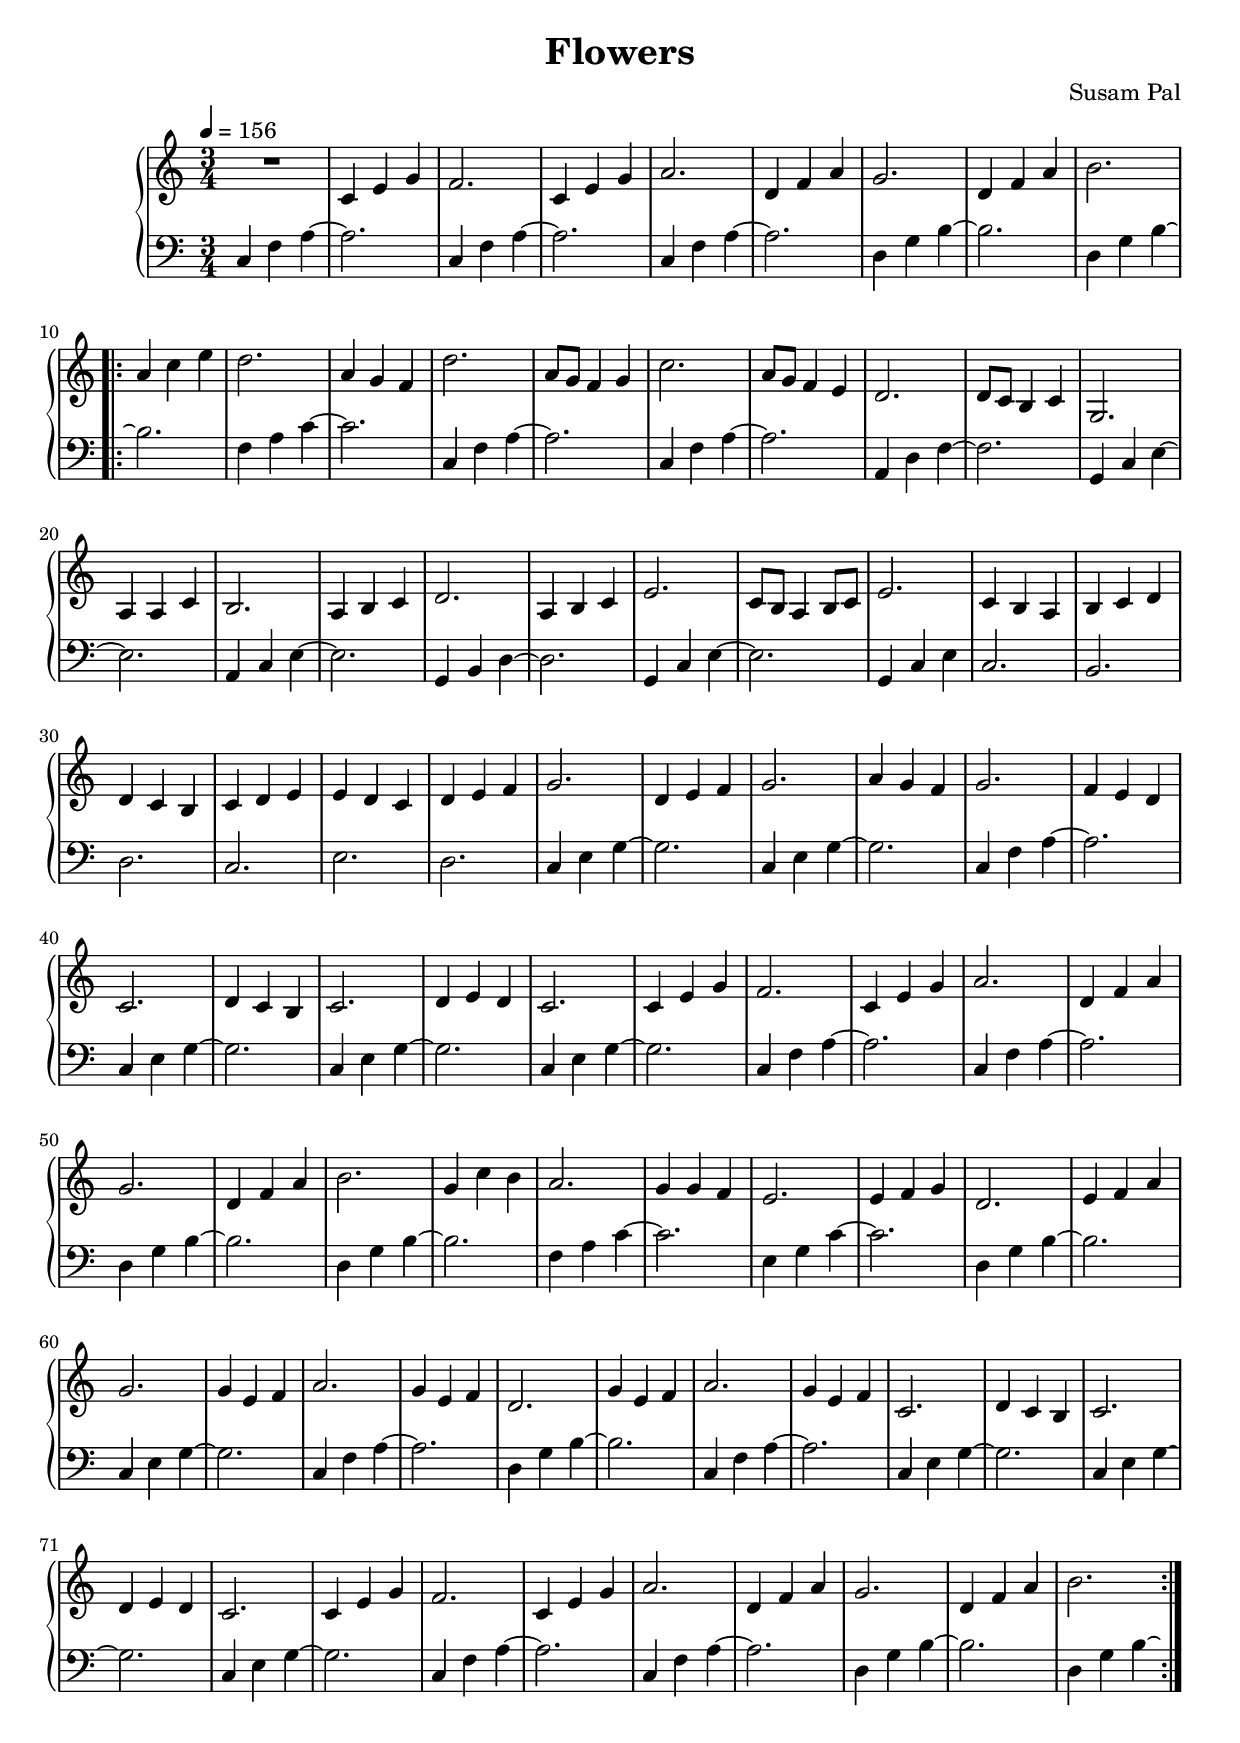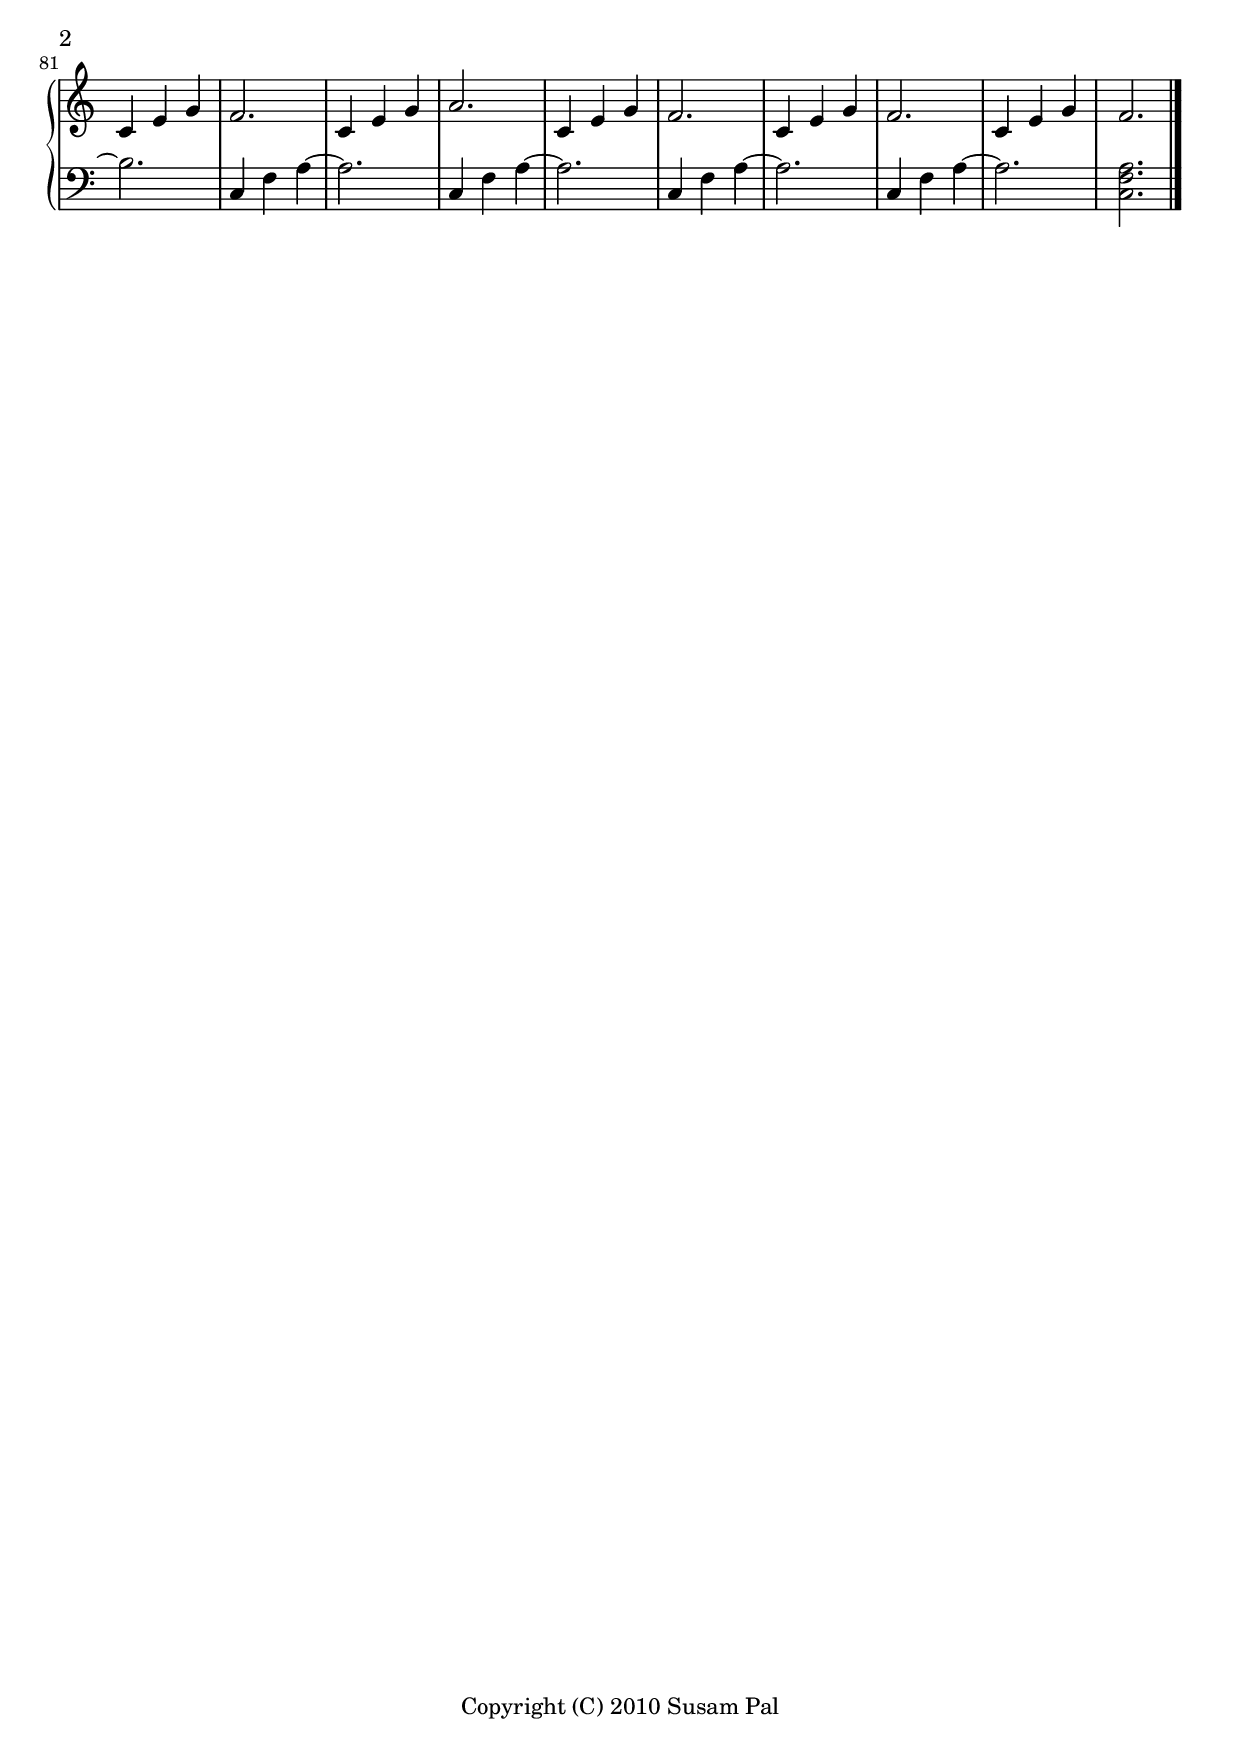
\version "2.12.3"
\pointAndClickOff

\header {
    title = "Flowers"
    composer = "Susam Pal"
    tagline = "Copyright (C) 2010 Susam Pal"
}

% ---- LEFT HAND -----
introMajors = \relative c {
    c4 f a~
    a2.
    c,4 f a~
    a2.
    c,4 f a~
    a2.
    d,4 g b~
    b2.
    d,4 g b~
}

riseAndFallChords = \relative c {
    b'2.
    f4 a c~
    c2.
    c,4 f a~
    a2.
    c,4 f a~
    a2.
    a,4 d f~
    f2.
    g,4 c e~
    e2.
    a,4 c e~
    e2.
    g,4 b d~
    d2.
    g,4 c e~
    e2.
    g,4 c e
}

riseMajors = \relative c {
    c2. b d c e d

    c4 e g~
    g2.
    c,4 e g~
    g2.
    c,4 f a~
    a2.
    c,4 e g~
}

bridgeMajors = \relative c {
    g'2.
    c,4 e g~
    g2.
    c,4 e g~
}

mainRiffMajors = \relative c {
    g'2.
    c,4 f a~
    a2.
    c,4 f a~
    a2.
    d,4 g b~
    b2.
    d,4 g b~
}

excitementMajors = \relative c {
    b'2.
    f4 a c~
    c2.
    e,4 g c~
    c2.
    d,4 g b~
    b2.
    c,4 e g~
    g2.
    c,4 f a~
    a2.
    d,4 g b~
    b2.
    c,4 f a~
    a2.
    c,4 e g~
}

outroMajors = \relative c {
    b'2.

    c,4 f a~
    a2.
    c,4 f a~
    a2.
    c,4 f a~
    a2.
    c,4 f a~
    a2.
    <c, f a>2.
}

% ---- RIGHT HAND ----

mainRiff = \relative c' {
    c4 e g
    f2.
    c4 e g
    a2.
    d,4 f a
    g2.
    d4 f a
    b2.
}

riseAndFall = \relative c'' {
    a4 c e
    d2.
    a4 g f
    d'2.
    a8 g f4 g
    c2.
    a8 g f4 e
    d2.
    d8 c b4 c
    g2.

    a4 a c
    b2.
    a4 b c
    d2.
    a4 b c
    e2.
    c8 b a4 b8 c
    e2.
}

rise = \relative c' {
    c4 b a
    b c d
    d c b
    c d e
    e d c
    d e f
    g2.
    d4 e f
    g2.
    a4 g f
    g2.
    f4 e d
    c2.
}

bridge = \relative c' {
    d4 c b
    c2.
    d4 e d
    c2.
}

excitement = \relative c'' {
    g4 c b
    a2.
    g4 g f
    e2.
    e4 f g
    d2.
    e4 f a
    g2.
    g4 e f
    a2.
    g4 e f
    d2.
    g4 e f
    a2.
    g4 e f
    c2.
}

outro = \relative c' {
    c4 e g
    f2.
    c4 e g
    a2.
    c,4 e g
    f2.
    c4 e g
    f2.
    c4 e g
    f2.
}

bass = {
    \set tieWaitForNote = ##t
    \introMajors
    \repeat volta 2 {
        \riseAndFallChords
        \riseMajors
        \bridgeMajors
        \mainRiffMajors
        \excitementMajors
        \bridgeMajors
        \mainRiffMajors
    }
    \outroMajors
    \bar "|."
}

treble = { 
    \set tieWaitForNote = ##t
    R2.
    \mainRiff
    \repeat volta 2 {
        \riseAndFall
        \rise
        \bridge
        \mainRiff
        \excitement
        \bridge
        \mainRiff
    }
    \outro
    \bar "|."
}

\score {
    \new PianoStaff <<
        \new Staff {
            \time 3/4
            \tempo 4 = 156
            \treble

        }

        \new Staff {
            \clef "bass"
            \bass
        }

    >>
    \layout{ }
}

\score {
    \new PianoStaff <<
        \set PianoStaff.midiInstrument = "acoustic grand"
        \new Staff {
            \time 3/4
            \tempo 4 = 156
            \unfoldRepeats \treble

        }

        \new Staff {
            \clef "bass"
            \unfoldRepeats \bass
        }

    >>
    \midi { }
}

